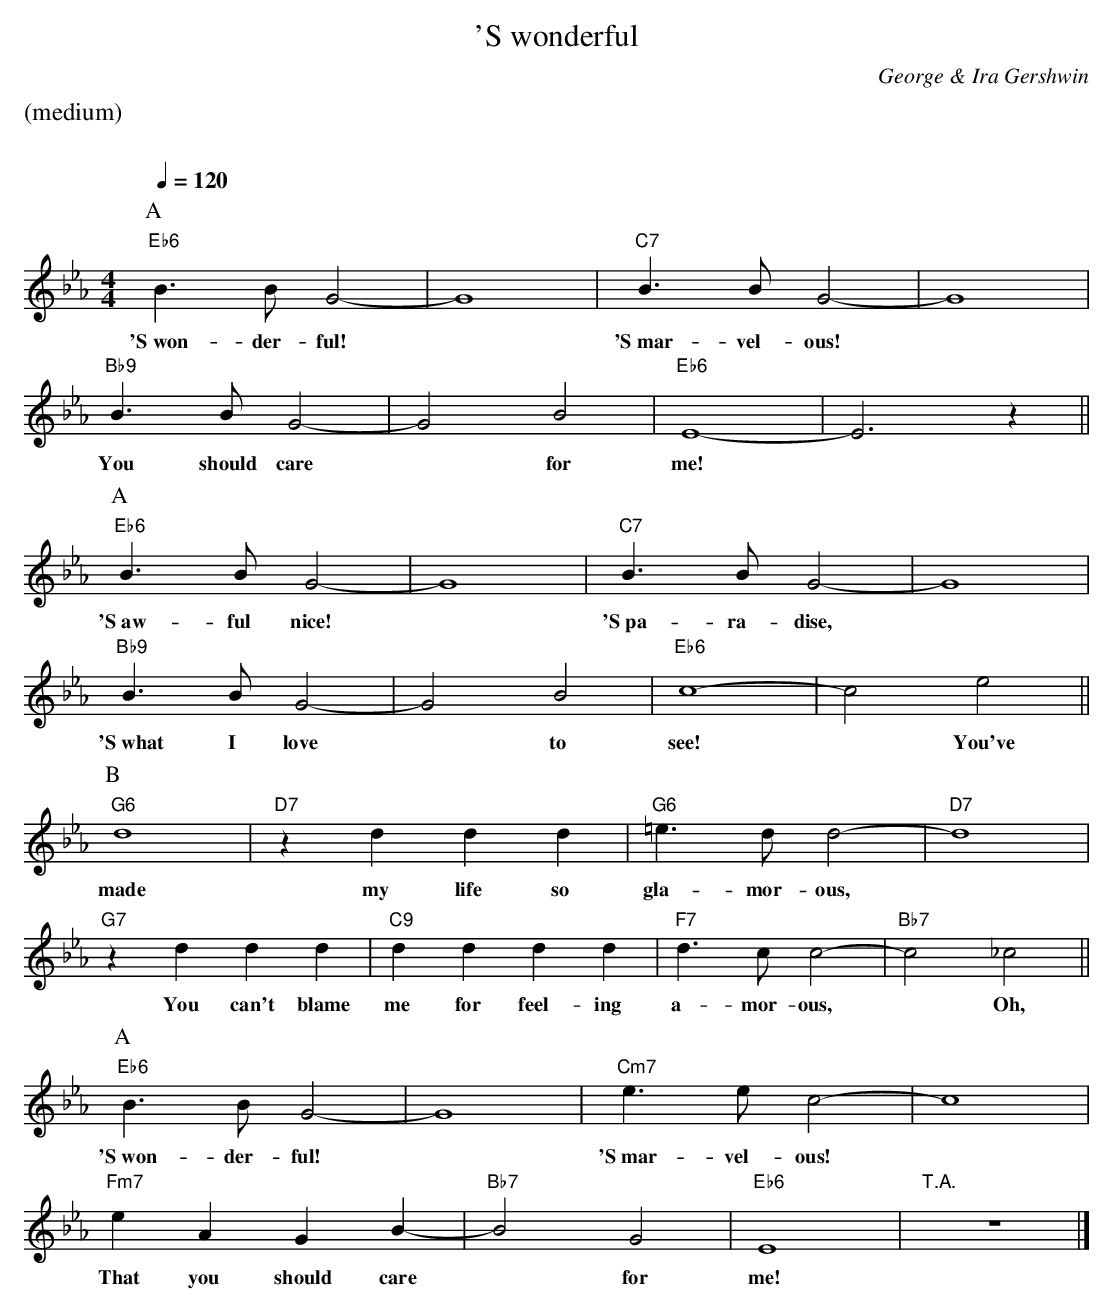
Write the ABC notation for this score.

X:1
T:'S wonderful
M:4/4
L:1/4
Q:120
C:George & Ira Gershwin
K:Eb
%%text (medium)
%%vskip 20
P:A
"Eb6"B>B G2- | G4 | "C7"B>B G2- | G4 |
w:'S~won-der-ful! * 'S~mar-vel-ous!*
"Bb9"B>B G2- | G2B2 | "Eb6"E4- | E3 z ||
w:You should care * for me! *
P:A
"Eb6"B>B G2- | G4 | "C7"B>B G2- | G4 |
w:'S~aw-ful nice! * 'S~pa-ra-dise, *
"Bb9"B>B G2- | G2 B2| "Eb6"c4- | c2 e2 ||
w:'S~what I love * to see! * You've
P:B
"G6"d4 | "D7"zddd | "G6"=e>dd2- | "D7"d4 |
w:made my life so gla-mor-ous,*
"G7"zddd | "C9"dddd | "F7"d>cc2- | "Bb7"c2 _c2 ||
w:You can't blame me for feel-ing a-mor-ous,* Oh,
P:A
"Eb6"B>B G2- | G4 | "Cm7"e>e c2- | c4 |
w:'S~won-der-ful! *'S~mar-vel-ous!*
"Fm7"eA GB- | "Bb7"B2 G2 | "Eb6"E4 | "T.A."z4 |]
w:That you should care * for me!
